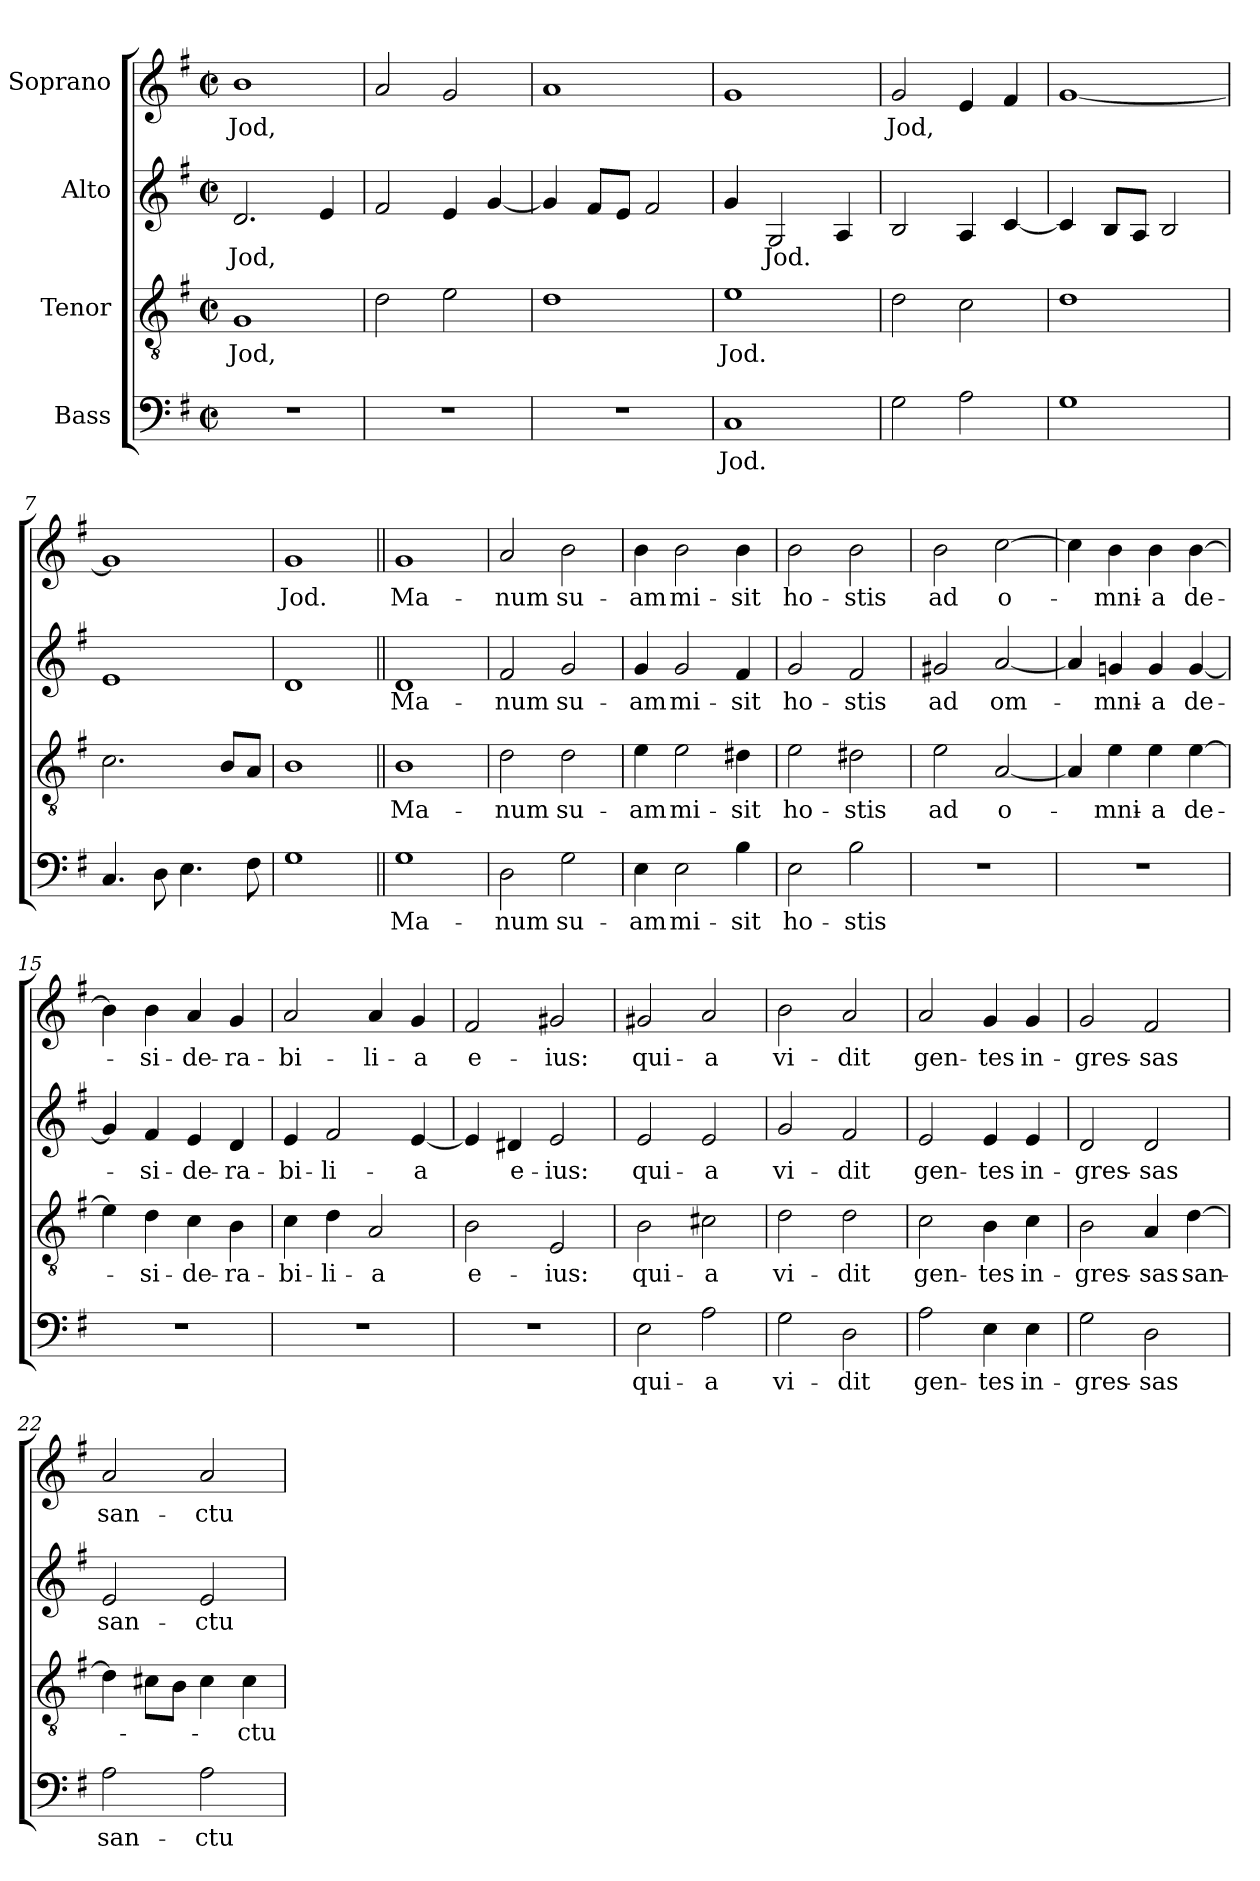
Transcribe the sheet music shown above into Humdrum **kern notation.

**kern	**text	**kern	**text	**kern	**text	**kern	**text
*part4	*part4	*part3	*part3	*part2	*part2	*part1	*part1
*staff4	*staff4	*staff3	*staff3	*staff2	*staff2	*staff1	*staff1
*I"Bass	*	*I"Tenor	*	*I"Alto	*	*I"Soprano	*
*clefF4	*	*clefGv2	*	*clefG2	*	*clefG2	*
*k[f#]	*	*k[f#]	*	*k[f#]	*	*k[f#]	*
*G:	*	*G:	*	*G:	*	*G:	*
*M2/2	*	*M2/2	*	*M2/2	*	*M2/2	*
*met(c|)	*	*met(c|)	*	*met(c|)	*	*met(c|)	*
=1	=1	=1	=1	=1	=1	=1	=1
1r	.	1G	Jod,	2.d/	Jod,	1b	Jod,
.	.	.	.	4e/	.	.	.
=2	=2	=2	=2	=2	=2	=2	=2
1r	.	2d\	.	2f#/	.	2a/	.
.	.	2e\	.	4e/	.	2g/	.
.	.	.	.	[4g/	.	.	.
=3	=3	=3	=3	=3	=3	=3	=3
1r	.	1d	.	4g/]	.	1a	.
.	.	.	.	8f#/L	.	.	.
.	.	.	.	8e/J	.	.	.
.	.	.	.	2f#/	.	.	.
=4	=4	=4	=4	=4	=4	=4	=4
1C	Jod.	1e	Jod.	4g/	.	1g	.
.	.	.	.	2G/	Jod.	.	.
.	.	.	.	4A/	.	.	.
=5	=5	=5	=5	=5	=5	=5	=5
2G\	.	2d\	.	2B/	.	2g/	Jod,
2A\	.	2c\	.	4A/	.	4e/	.
.	.	.	.	[4c/	.	4f#/	.
=6	=6	=6	=6	=6	=6	=6	=6
1G	.	1d	.	4c/]	.	[1g	.
.	.	.	.	8B/L	.	.	.
.	.	.	.	8A/J	.	.	.
.	.	.	.	2B/	.	.	.
!!LO:LB:g=z
=7	=7	=7	=7	=7	=7	=7	=7
4.C/	.	2.c\	.	1e	.	1g]	.
8D\	.	.	.	.	.	.	.
4.E\	.	.	.	.	.	.	.
.	.	8B/L	.	.	.	.	.
8F#\	.	8A/J	.	.	.	.	.
=8	=8	=8	=8	=8	=8	=8	=8
1G	.	1B	.	1d	.	1g	Jod.
=9||	=9||	=9||	=9||	=9||	=9||	=9||	=9||
1G	Ma-	1B	Ma-	1d	Ma-	1g	Ma-
=10	=10	=10	=10	=10	=10	=10	=10
2D\	-num	2d\	-num	2f#/	-num	2a/	-num
2G\	su-	2d\	su-	2g/	su-	2b\	su-
=11	=11	=11	=11	=11	=11	=11	=11
4E\	-am	4e\	-am	4g/	-am	4b\	-am
2E\	mi-	2e\	mi-	2g/	mi-	2b\	mi-
4B\	-sit	4d#X\	-sit	4f#/	-sit	4b\	-sit
=12	=12	=12	=12	=12	=12	=12	=12
2E\	ho-	2e\	ho-	2g/	ho-	2b\	ho-
2B\	-stis	2d#X\	-stis	2f#/	-stis	2b\	-stis
=13	=13	=13	=13	=13	=13	=13	=13
1r	.	2e\	ad	2g#X/	ad	2b\	ad
.	.	[2A/	o-	[2a/	om-	[2cc\	o-
!!LO:LB:g=z
=14	=14	=14	=14	=14	=14	=14	=14
1r	.	4A/]	.	4a/]	.	4cc\]	.
.	.	4e\	-mni-	4gn/	-mni-	4b\	-mni-
.	.	4e\	-a	4g/	-a	4b\	-a
.	.	[4e\	de-	[4g/	de-	[4b\	de-
=15	=15	=15	=15	=15	=15	=15	=15
1r	.	4e\]	.	4g/]	.	4b\]	.
.	.	4d\	-si-	4f#/	-si-	4b\	-si-
.	.	4c\	-de-	4e/	-de-	4a/	-de-
.	.	4B\	-ra-	4d/	-ra-	4g/	-ra-
=16	=16	=16	=16	=16	=16	=16	=16
1r	.	4c\	-bi-	4e/	-bi-	2a/	-bi-
.	.	4d\	-li-	2f#/	-li-	.	.
.	.	2A/	-a	.	.	4a/	-li-
.	.	.	.	[4e/	-a	4g/	-a
=17	=17	=17	=17	=17	=17	=17	=17
1r	.	2B\	e-	4e/]	.	2f#/	e-
.	.	.	.	4d#X/	e-	.	.
.	.	2E/	-ius:	2e/	-ius:	2g#X/	-ius:
=18	=18	=18	=18	=18	=18	=18	=18
2E\	qui-	2B\	qui-	2e/	qui-	2g#X/	qui-
2A\	-a	2c#X\	-a	2e/	-a	2a/	-a
=19	=19	=19	=19	=19	=19	=19	=19
2G\	vi-	2d\	vi-	2g/	vi-	2b\	vi-
2D\	-dit	2d\	-dit	2f#/	-dit	2a/	-dit
!!LO:PB:g=z
=20	=20	=20	=20	=20	=20	=20	=20
2A\	gen-	2c\	gen-	2e/	gen-	2a/	gen-
4E\	-tes	4B\	-tes	4e/	-tes	4g/	-tes
4E\	in-	4c\	in-	4e/	in-	4g/	in-
=21	=21	=21	=21	=21	=21	=21	=21
2G\	-gres-	2B\	-gres-	2d/	-gres-	2g/	-gres-
2D\	-sas	4A/	-sas	2d/	-sas	2f#/	-sas
.	.	[4d\	san-	.	.	.	.
=22	=22	=22	=22	=22	=22	=22	=22
2A\	san-	4d\]	.	2e/	san-	2a/	san-
.	.	8c#X\L	.	.	.	.	.
.	.	8B\J	.	.	.	.	.
2A\	-ctu-	4c#\	.	2e/	-ctu-	2a/	-ctu-
.	.	4c#\	-ctu-	.	.	.	.
=	=	=	=	=	=	=	=
*-	*-	*-	*-	*-	*-	*-	*-
